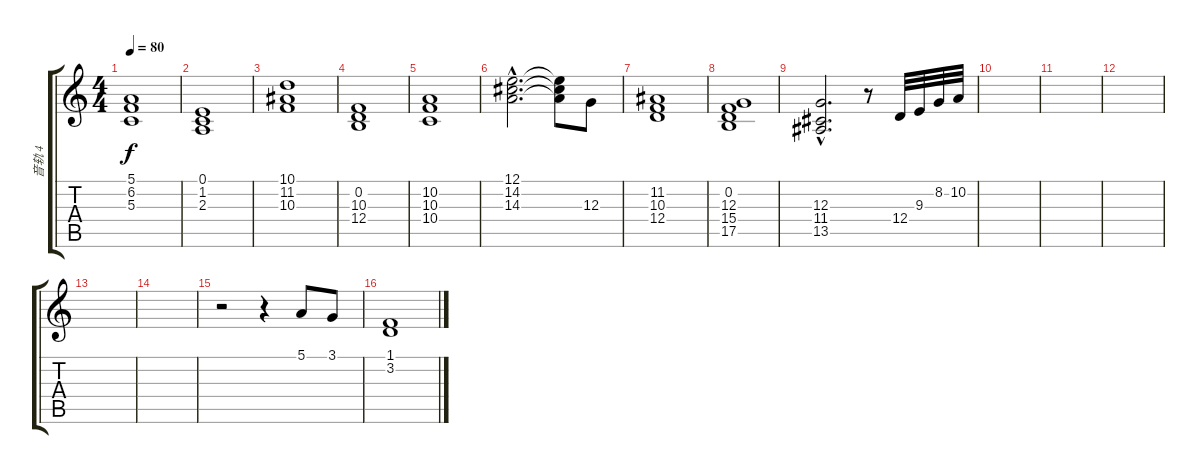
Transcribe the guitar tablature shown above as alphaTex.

\track ("音轨 4" "音轨 4") {instrument choiraahs}
\staff {score tabs}
\tuning (E4 B3 G3 D3 A2 E2) {hide}
\ts (4 4)
\tempo 80
\clef g2
\ks c
(5.1 6.2 5.3).1{dy f} |
(0.1 1.2 2.3).1 |
(10.1 11.2 10.3).1 |
(0.2 10.3 12.4).1 |
(10.2 10.3 10.4).1 |
(12.1{hac} 14.2{hac} 14.3{hac}).2{d} (12.1{t} 14.2{t} 14.3{t}).8 12.3.8 |
(11.2 10.3 12.4).1 |
(0.2 12.3 15.4 17.5).1 |
(12.3{hac} 11.4{hac} 13.5{hac}).2{d} r.8 12.4.32 9.3.32 8.2.32 10.2.32 |
|
|
|
|
|
r.2 r.4 5.1.8 3.1.8 |
(1.1 3.2).1
